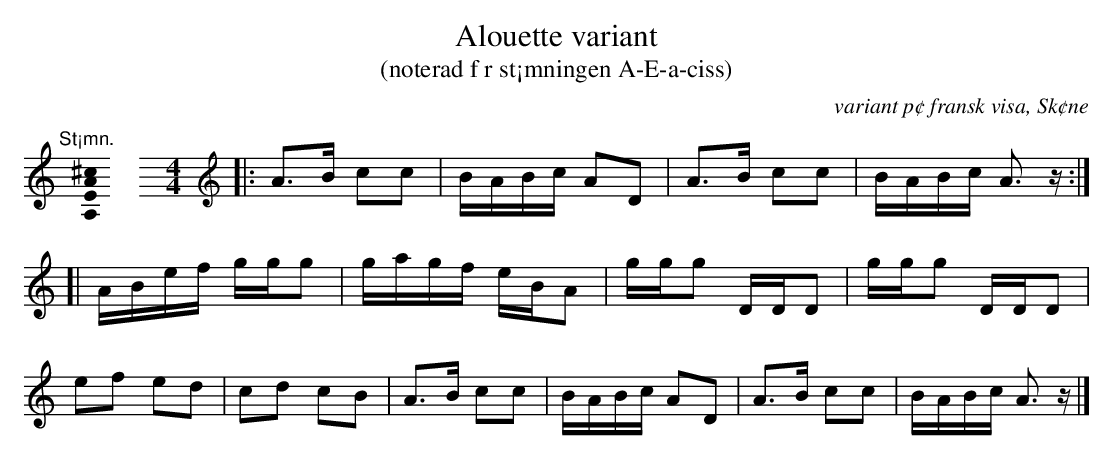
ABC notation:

X:1
T:Alouette variant
T:(noterad f r st¡mningen A-E-a-ciss)
O:variant p¢ fransk visa, Sk¢ne
U:o=+open+
M:none
K:A
[K:C]
"@-20,30 St¡mn."[A,EA^c]0 \
[M:4/4]\
[K:C clef=treble]\
|: A>B cc | B/A/B/c/ AD | A>B cc | B/A/B/c/ A>z :|
[| A/B/e/f/ g/g/g | g/a/g/f/ e/B/A | g/g/g D/D/D | g/g/g D/D/D |
ef ed | cd cB | A>B cc | B/A/B/c/ AD | A>B cc | B/A/B/c/ A>z |]
